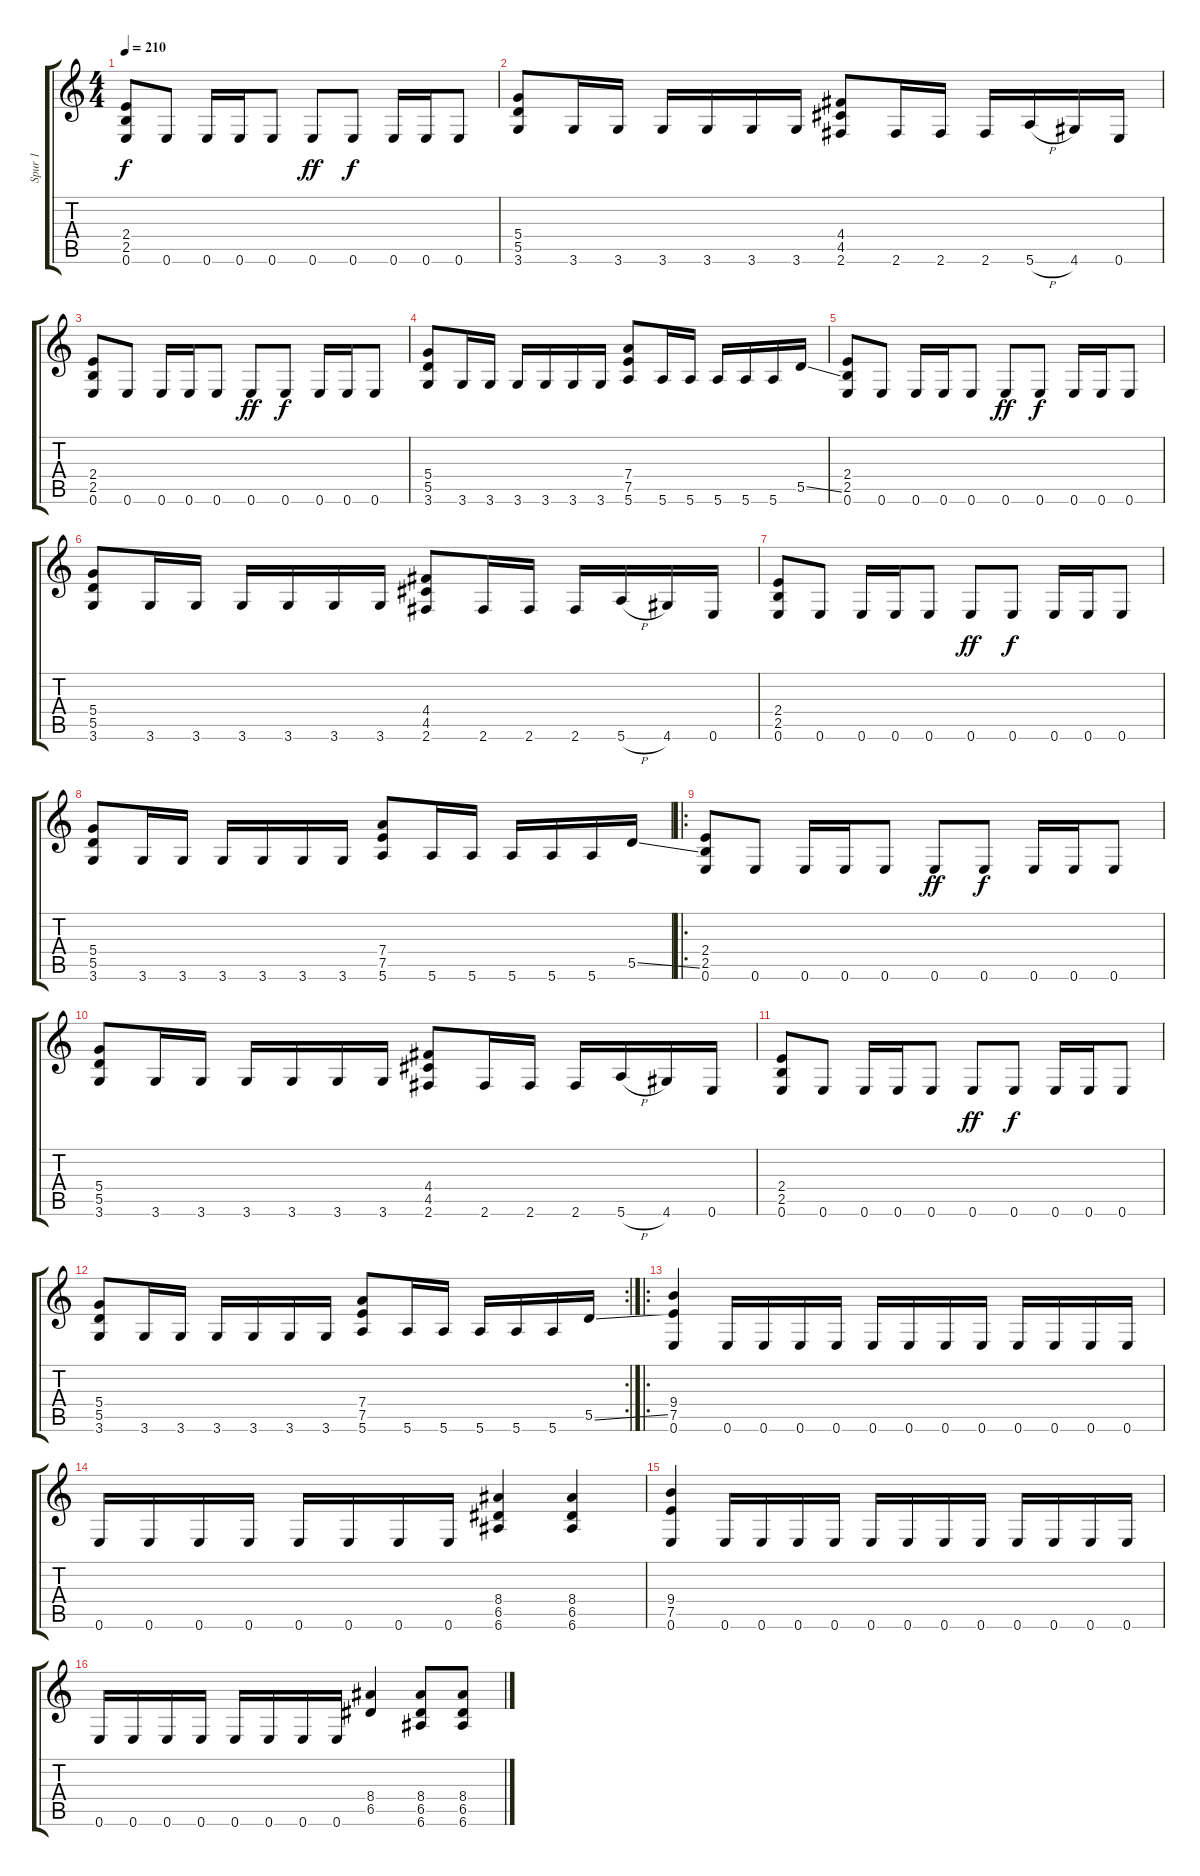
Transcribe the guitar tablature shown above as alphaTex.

\track ("Spur 1" "Spur 1") {instrument distortionguitar}
\staff {score tabs}
\tuning (E4 B3 G3 D3 A2 E2) {hide}
\ts (4 4)
\tempo 210
\clef g2
\ks c
(2.4 2.5 0.6).8{dy f} 0.6.8 0.6.16 0.6.16 0.6.8 0.6.8{dy ff} 0.6.8{dy f} 0.6.16 0.6.16 0.6.8 |
(5.4 5.5 3.6).8 3.6.16 3.6.16 3.6.16 3.6.16 3.6.16 3.6.16 (4.4 4.5 2.6).8 2.6.16 2.6.16 2.6.16 5.6{h}.16 4.6.16 0.6.16 |
(2.4 2.5 0.6).8 0.6.8 0.6.16 0.6.16 0.6.8 0.6.8{dy ff} 0.6.8{dy f} 0.6.16 0.6.16 0.6.8 |
(5.4 5.5 3.6).8 3.6.16 3.6.16 3.6.16 3.6.16 3.6.16 3.6.16 (7.4 7.5 5.6).8 5.6.16 5.6.16 5.6.16 5.6.16 5.6.16 5.5{ss}.16 |
(2.4 2.5 0.6).8 0.6.8 0.6.16 0.6.16 0.6.8 0.6.8{dy ff} 0.6.8{dy f} 0.6.16 0.6.16 0.6.8 |
(5.4 5.5 3.6).8 3.6.16 3.6.16 3.6.16 3.6.16 3.6.16 3.6.16 (4.4 4.5 2.6).8 2.6.16 2.6.16 2.6.16 5.6{h}.16 4.6.16 0.6.16 |
(2.4 2.5 0.6).8 0.6.8 0.6.16 0.6.16 0.6.8 0.6.8{dy ff} 0.6.8{dy f} 0.6.16 0.6.16 0.6.8 |
(5.4 5.5 3.6).8 3.6.16 3.6.16 3.6.16 3.6.16 3.6.16 3.6.16 (7.4 7.5 5.6).8 5.6.16 5.6.16 5.6.16 5.6.16 5.6.16 5.5{ss}.16 |
\ro
(2.4 2.5 0.6).8 0.6.8 0.6.16 0.6.16 0.6.8 0.6.8{dy ff} 0.6.8{dy f} 0.6.16 0.6.16 0.6.8 |
(5.4 5.5 3.6).8 3.6.16 3.6.16 3.6.16 3.6.16 3.6.16 3.6.16 (4.4 4.5 2.6).8 2.6.16 2.6.16 2.6.16 5.6{h}.16 4.6.16 0.6.16 |
(2.4 2.5 0.6).8 0.6.8 0.6.16 0.6.16 0.6.8 0.6.8{dy ff} 0.6.8{dy f} 0.6.16 0.6.16 0.6.8 |
\rc 2
(5.4 5.5 3.6).8 3.6.16 3.6.16 3.6.16 3.6.16 3.6.16 3.6.16 (7.4 7.5 5.6).8 5.6.16 5.6.16 5.6.16 5.6.16 5.6.16 5.5{ss}.16 |
\ro
(9.4 7.5 0.6).4 0.6.16 0.6.16 0.6.16 0.6.16 0.6.16 0.6.16 0.6.16 0.6.16 0.6.16 0.6.16 0.6.16 0.6.16 |
0.6.16 0.6.16 0.6.16 0.6.16 0.6.16 0.6.16 0.6.16 0.6.16 (8.4 6.5 6.6).4 (8.4 6.5 6.6).4 |
(9.4 7.5 0.6).4 0.6.16 0.6.16 0.6.16 0.6.16 0.6.16 0.6.16 0.6.16 0.6.16 0.6.16 0.6.16 0.6.16 0.6.16 |
0.6.16 0.6.16 0.6.16 0.6.16 0.6.16 0.6.16 0.6.16 0.6.16 (8.4 6.5).4 (8.4 6.5 6.6).8 (8.4 6.5 6.6).8
